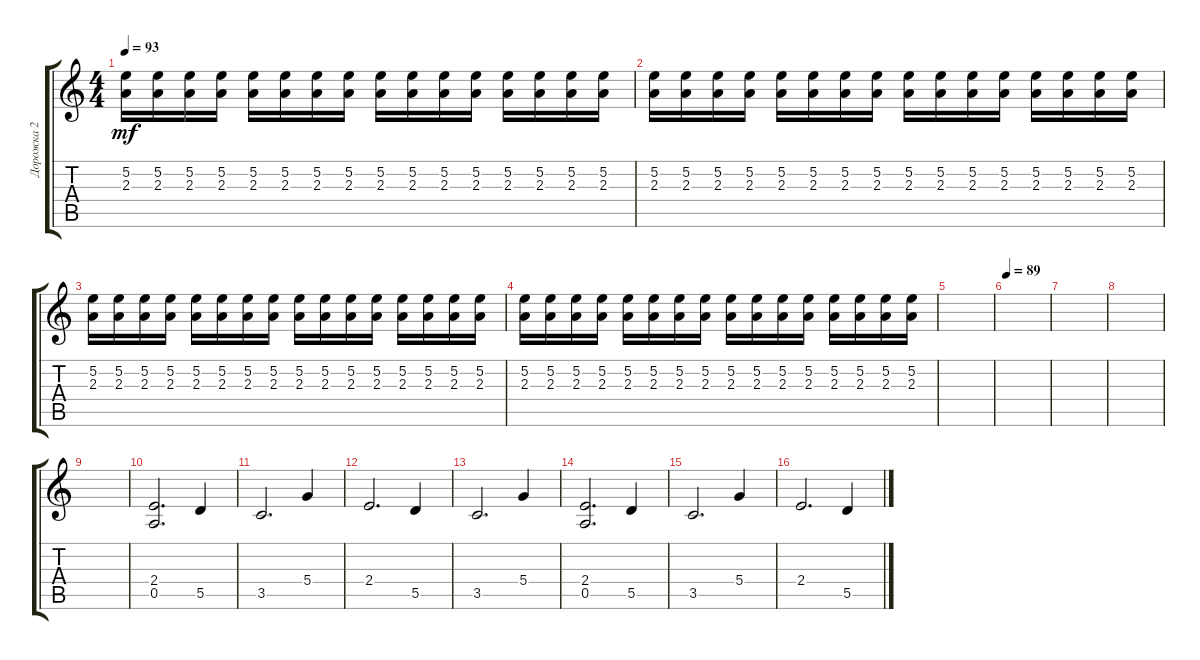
\track ("Дорожка 2" "Дорожка 2") {instrument distortionguitar}
\staff {score tabs}
\tuning (E4 B3 G3 D3 A2 D2) {hide}
\ts (4 4)
\tempo 93
\clef g2
\ks c
(5.2 2.3).16{dy mf volume 6} (5.2 2.3).16 (5.2 2.3).16 (5.2 2.3).16 (5.2 2.3).16 (5.2 2.3).16 (5.2 2.3).16 (5.2 2.3).16 (5.2 2.3).16 (5.2 2.3).16 (5.2 2.3).16 (5.2 2.3).16 (5.2 2.3).16 (5.2 2.3).16 (5.2 2.3).16 (5.2 2.3).16 |
(5.2 2.3).16 (5.2 2.3).16 (5.2 2.3).16 (5.2 2.3).16 (5.2 2.3).16 (5.2 2.3).16 (5.2 2.3).16 (5.2 2.3).16 (5.2 2.3).16 (5.2 2.3).16 (5.2 2.3).16 (5.2 2.3).16 (5.2 2.3).16 (5.2 2.3).16 (5.2 2.3).16 (5.2 2.3).16 |
(5.2 2.3).16 (5.2 2.3).16 (5.2 2.3).16 (5.2 2.3).16 (5.2 2.3).16 (5.2 2.3).16 (5.2 2.3).16 (5.2 2.3).16 (5.2 2.3).16 (5.2 2.3).16 (5.2 2.3).16 (5.2 2.3).16 (5.2 2.3).16 (5.2 2.3).16 (5.2 2.3).16 (5.2 2.3).16 |
(5.2 2.3).16 (5.2 2.3).16 (5.2 2.3).16 (5.2 2.3).16 (5.2 2.3).16 (5.2 2.3).16 (5.2 2.3).16 (5.2 2.3).16 (5.2 2.3).16 (5.2 2.3).16 (5.2 2.3).16 (5.2 2.3).16 (5.2 2.3).16 (5.2 2.3).16 (5.2 2.3).16 (5.2 2.3).16 |
|
\tempo 89
|
|
|
|
(2.4 0.5).2{d instrument electricguitarclean} 5.5.4 |
3.5.2{d} 5.4.4 |
2.4.2{d} 5.5.4 |
3.5.2{d} 5.4.4 |
(2.4 0.5).2{d instrument electricguitarclean} 5.5.4 |
3.5.2{d} 5.4.4 |
2.4.2{d} 5.5.4
